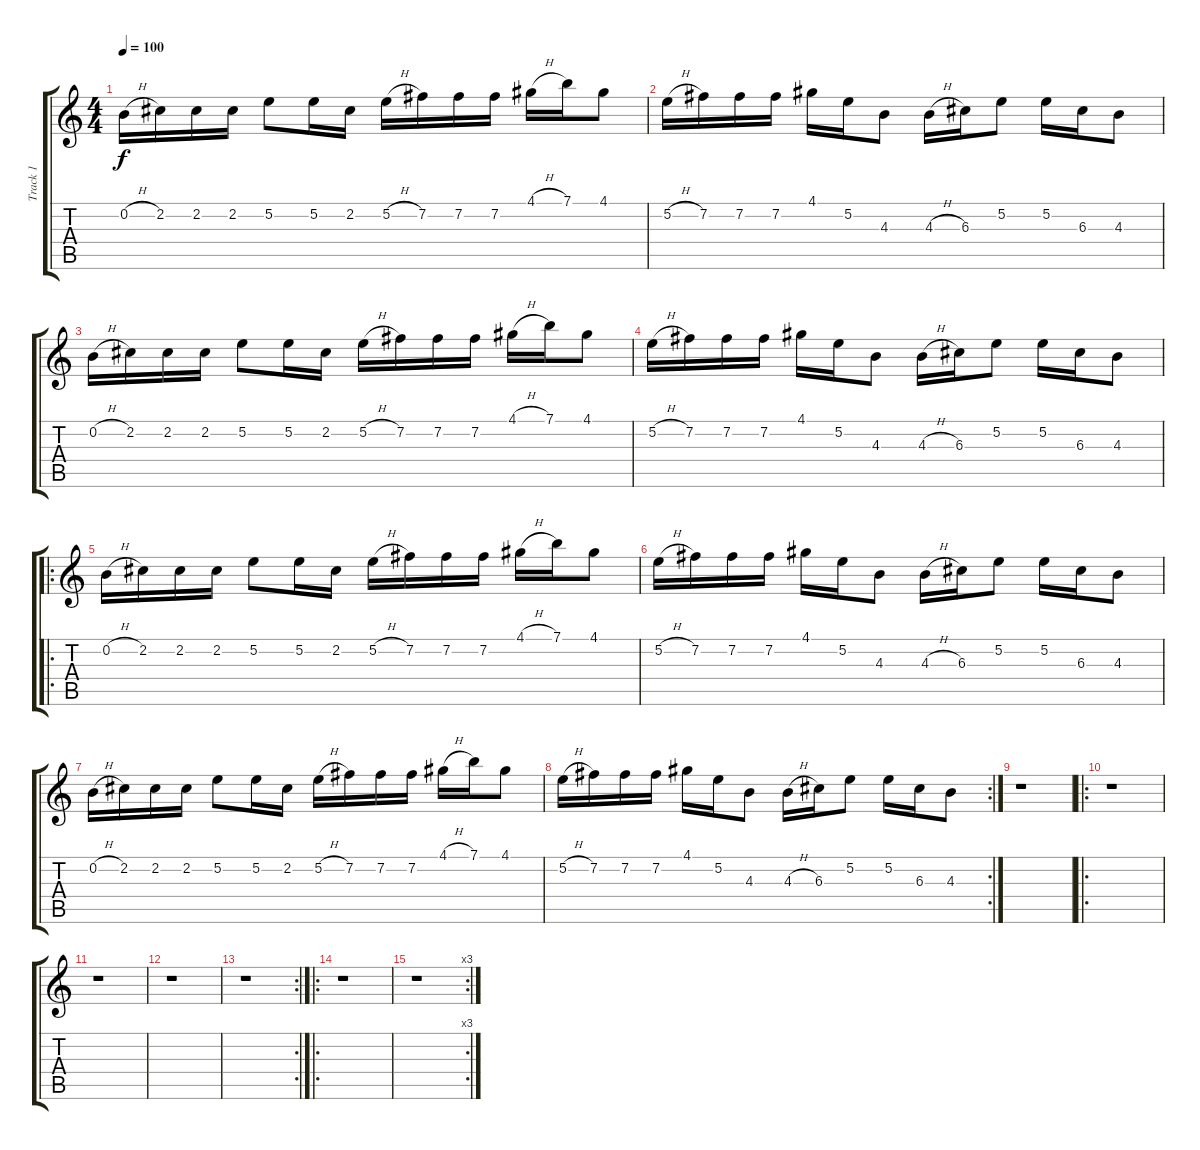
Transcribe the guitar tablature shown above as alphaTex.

\track ("Track 1" "Track 1") {instrument distortionguitar}
\staff {score tabs}
\tuning (E4 B3 G3 D3 A2 E2) {hide}
\ts (4 4)
\tempo 100
\clef g2
\ks c
0.2{h}.16{dy f instrument distortionguitar} 2.2.16 2.2.16 2.2.16 5.2.8 5.2.16 2.2.16 5.2{h}.16 7.2.16 7.2.16 7.2.16 4.1{h}.16 7.1.16 4.1.8 |
5.2{h}.16 7.2.16 7.2.16 7.2.16 4.1.16 5.2.16 4.3.8 4.3{h}.16 6.3.16 5.2.8 5.2.16 6.3.16 4.3.8 |
0.2{h}.16 2.2.16 2.2.16 2.2.16 5.2.8 5.2.16 2.2.16 5.2{h}.16 7.2.16 7.2.16 7.2.16 4.1{h}.16 7.1.16 4.1.8 |
5.2{h}.16 7.2.16 7.2.16 7.2.16 4.1.16 5.2.16 4.3.8 4.3{h}.16 6.3.16 5.2.8 5.2.16 6.3.16 4.3.8 |
\ro
0.2{h}.16 2.2.16 2.2.16 2.2.16 5.2.8 5.2.16 2.2.16 5.2{h}.16 7.2.16 7.2.16 7.2.16 4.1{h}.16 7.1.16 4.1.8 |
5.2{h}.16 7.2.16 7.2.16 7.2.16 4.1.16 5.2.16 4.3.8 4.3{h}.16 6.3.16 5.2.8 5.2.16 6.3.16 4.3.8 |
0.2{h}.16 2.2.16 2.2.16 2.2.16 5.2.8 5.2.16 2.2.16 5.2{h}.16 7.2.16 7.2.16 7.2.16 4.1{h}.16 7.1.16 4.1.8 |
\rc 2
5.2{h}.16 7.2.16 7.2.16 7.2.16 4.1.16 5.2.16 4.3.8 4.3{h}.16 6.3.16 5.2.8 5.2.16 6.3.16 4.3.8 |
r.1 |
\ro
r.1 |
r.1 |
r.1 |
\rc 2
r.1 |
\ro
r.1 |
\rc 3
r.1
